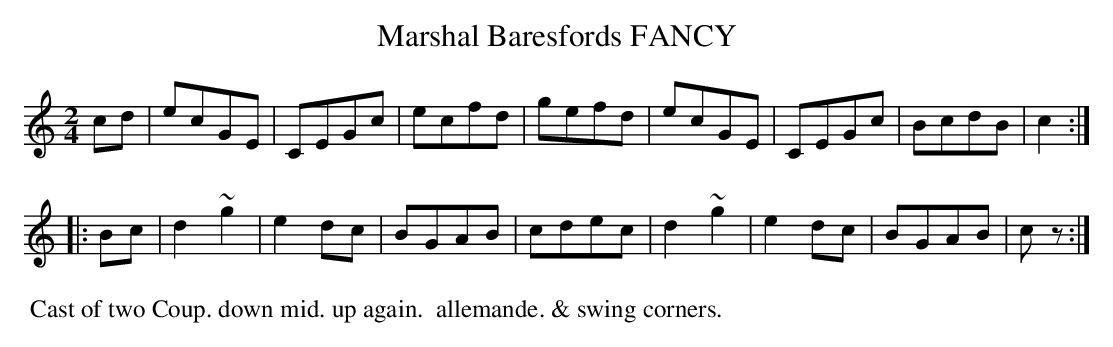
X:1
T: Marshal Baresfords FANCY
M: 2/4
L: 1/8
K: C
cd |\
ecGE | CEGc | ecfd | gefd |\
ecGE | CEGc | BcdB | c2 :|
|: Bc |\
d2~g2 | e2dc | BGAB | cdec |\
d2~g2 | e2dc | BGAB | cz :|
